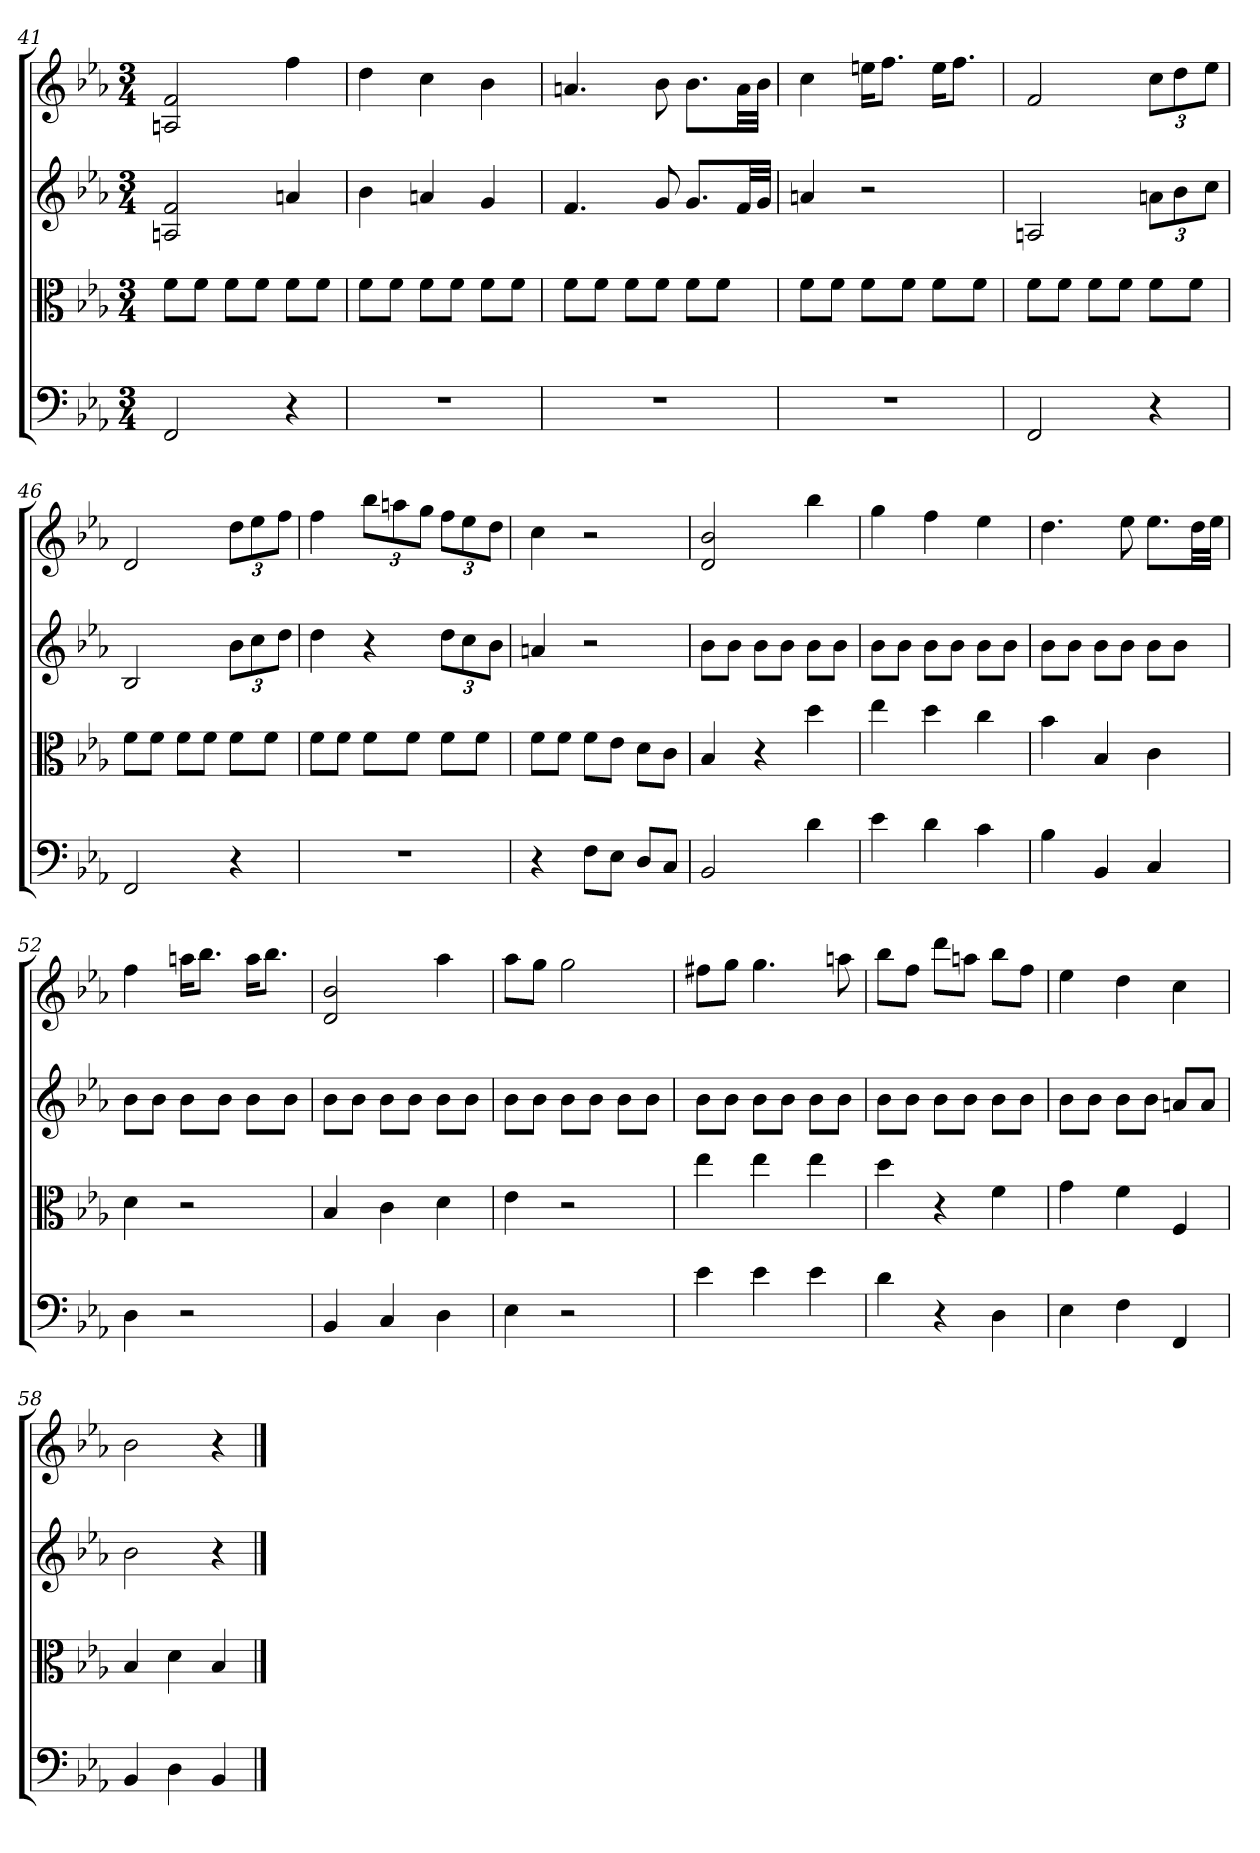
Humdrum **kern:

**kern	**kern	**kern	**kern
*part4	*part3	*part2	*part1
*staff4	*staff3	*staff2	*staff1
*clefF4	*clefC3	*clefG2	*clefG2
*k[b-e-a-]	*k[b-e-a-]	*k[b-e-a-]	*k[b-e-a-]
*E-:	*E-:	*E-:	*E-:
*M3/4	*M3/4	*M3/4	*M3/4
=41	=41	=41	=41
2FF	8f\L	2An 2f	2An 2f
.	8f\J	.	.
.	8f\L	.	.
.	8f\J	.	.
4r	8f\L	4an	4ff
.	8f\J	.	.
=42	=42	=42	=42
2.r	8f\L	4b-	4dd
.	8f\J	.	.
.	8f\L	4an	4cc
.	8f\J	.	.
.	8f\L	4g	4b-
.	8f\J	.	.
=43	=43	=43	=43
2.r	8f\L	4.f	4.an
.	8f\J	.	.
.	8f\L	.	.
.	8f\J	8g	8b-
.	8f\L	8.g/L	8.b-\L
.	8f\J	.	.
.	.	32f/LL	32a\LL
.	.	32g/JJJ	32b-\JJJ
=44	=44	=44	=44
2.r	8f\L	4an	4cc
.	8f\J	.	.
.	8f\L	2r	16een\KL
.	.	.	8.ff\J
.	8f\J	.	.
.	8f\L	.	16ee\KL
.	.	.	8.ff\J
.	8f\J	.	.
=45	=45	=45	=45
2FF	8f\L	2An	2f
.	8f\J	.	.
.	8f\L	.	.
.	8f\J	.	.
4r	8f\L	12an\L	12cc\L
.	.	12b-\	12dd\
.	8f\J	.	.
.	.	12cc\J	12ee-\J
=46	=46	=46	=46
2FF	8f\L	2B-	2d
.	8f\J	.	.
.	8f\L	.	.
.	8f\J	.	.
4r	8f\L	12b-\L	12dd\L
.	.	12cc\	12ee-\
.	8f\J	.	.
.	.	12dd\J	12ff\J
=47	=47	=47	=47
2.r	8f\L	4dd	4ff
.	8f\J	.	.
.	8f\L	4r	12bb-\L
.	.	.	12aan\
.	8f\J	.	.
.	.	.	12gg\J
.	8f\L	12dd\L	12ff\L
.	.	12cc\	12ee-\
.	8f\J	.	.
.	.	12b-\J	12dd\J
=48	=48	=48	=48
4r	8f\L	4an	4cc
.	8f\J	.	.
8F\L	8f\L	2r	2r
8E-\J	8e-\J	.	.
8D/L	8d\L	.	.
8C/J	8c\J	.	.
=49	=49	=49	=49
2BB-	4B-	8b-\L	2d 2b-
.	.	8b-\J	.
.	4r	8b-\L	.
.	.	8b-\J	.
4d	4dd	8b-\L	4bb-
.	.	8b-\J	.
=50	=50	=50	=50
4e-	4ee-	8b-\L	4gg
.	.	8b-\J	.
4d	4dd	8b-\L	4ff
.	.	8b-\J	.
4c	4cc	8b-\L	4ee-
.	.	8b-\J	.
=51	=51	=51	=51
4B-	4b-	8b-\L	4.dd
.	.	8b-\J	.
4BB-	4B-	8b-\L	.
.	.	8b-\J	8ee-
4C	4c	8b-\L	8.ee-\L
.	.	8b-\J	.
.	.	.	32dd\LL
.	.	.	32ee-\JJJ
=52	=52	=52	=52
4D	4d	8b-\L	4ff
.	.	8b-\J	.
2r	2r	8b-\L	16aan\KL
.	.	.	8.bb-\J
.	.	8b-\J	.
.	.	8b-\L	16aa\KL
.	.	.	8.bb-\J
.	.	8b-\J	.
=53	=53	=53	=53
4BB-	4B-	8b-\L	2d 2b-
.	.	8b-\J	.
4C	4c	8b-\L	.
.	.	8b-\J	.
4D	4d	8b-\L	4aa-
.	.	8b-\J	.
=54	=54	=54	=54
4E-	4e-	8b-\L	8aa-\L
.	.	8b-\J	8gg\J
2r	2r	8b-\L	2gg
.	.	8b-\J	.
.	.	8b-\L	.
.	.	8b-\J	.
=55	=55	=55	=55
4e-	4ee-	8b-\L	8ff#X\L
.	.	8b-\J	8gg\J
4e-	4ee-	8b-\L	4.gg
.	.	8b-\J	.
4e-	4ee-	8b-\L	.
.	.	8b-\J	8aan
=56	=56	=56	=56
4d	4dd	8b-\L	8bb-\L
.	.	8b-\J	8ff\J
4r	4r	8b-\L	8ddd\L
.	.	8b-\J	8aan\J
4D	4f	8b-\L	8bb-\L
.	.	8b-\J	8ff\J
=57	=57	=57	=57
4E-	4g	8b-\L	4ee-
.	.	8b-\J	.
4F	4f	8b-\L	4dd
.	.	8b-\J	.
4FF	4F	8an/L	4cc
.	.	8a/J	.
=58	=58	=58	=58
4BB-	4B-	2b-	2b-
4D	4d	.	.
4BB-	4B-	4r	4r
==	==	==	==
*-	*-	*-	*-
